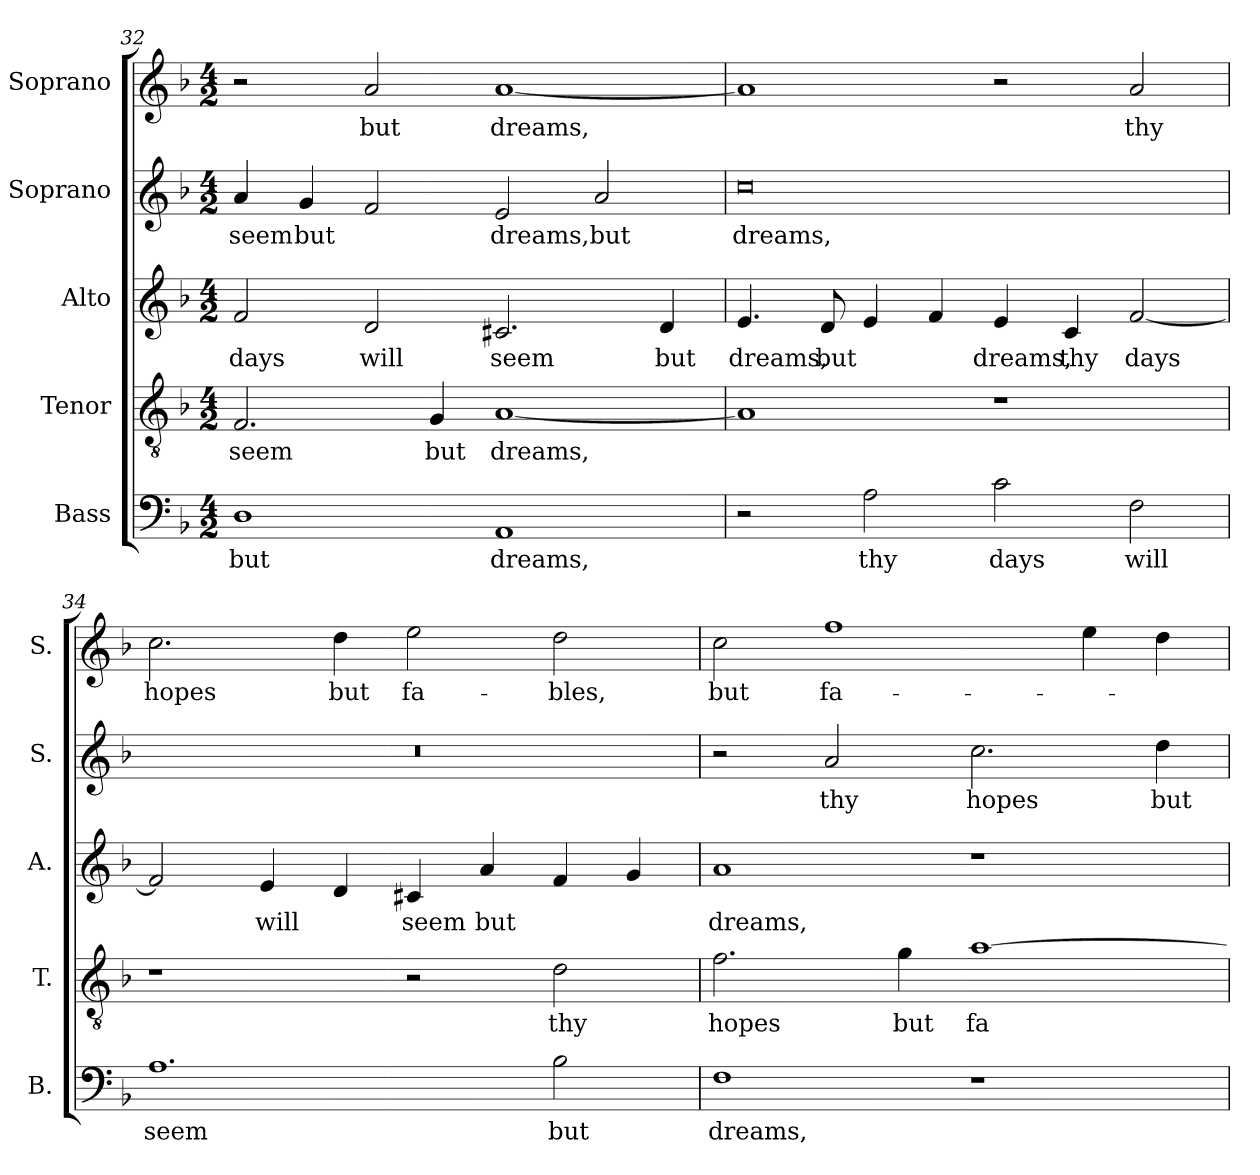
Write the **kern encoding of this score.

**kern	**text	**kern	**text	**kern	**text	**kern	**text	**kern	**text
*part5	*part5	*part4	*part4	*part3	*part3	*part2	*part2	*part1	*part1
*staff5	*staff5	*staff4	*staff4	*staff3	*staff3	*staff2	*staff2	*staff1	*staff1
*I"Bass	*	*I"Tenor	*	*I"Alto	*	*I"Soprano	*	*I"Soprano	*
*I'B.	*	*I'T.	*	*I'A.	*	*I'S.	*	*I'S.	*
!!LO:LB:g=z
*clefF4	*	*clefGv2	*	*clefG2	*	*clefG2	*	*clefG2	*
*	*	*ITrd7c12	*	*	*	*	*	*	*
*k[b-]	*	*k[b-]	*	*k[b-]	*	*k[b-]	*	*k[b-]	*
*F:	*	*F:	*	*F:	*	*F:	*	*F:	*
*M4/2	*	*M4/2	*	*M4/2	*	*M4/2	*	*M4/2	*
=32	=32	=32	=32	=32	=32	=32	=32	=32	=32
!	!LO:LY:b:color=#000000	!	!	!	!	!	!	!	!
!	!	!	!LO:LY:b:color=#000000	!	!	!	!	!	!
!	!	!	!	!	!LO:LY:b:color=#000000	!	!	!	!
!	!	!	!	!	!	!	!LO:LY:b:color=#000000	!	!
1Di	but	2.FFi/	seem	2fi/	days	4ai/	seem	2r	.
!	!	!	!	!	!	!	!LO:LY:b:color=#000000	!	!
.	.	.	.	.	.	4gi/	but	.	.
!	!	!	!	!	!LO:LY:b:color=#000000	!	!	!	!
!	!	!	!	!	!	!	!	!	!LO:LY:b:color=#000000
.	.	.	.	2di/	will	2fi/	.	2ai/	but
!	!	!	!LO:LY:b:color=#000000	!	!	!	!	!	!
.	.	4GGi/	but	.	.	.	.	.	.
!	!LO:LY:b:color=#000000	!	!	!	!	!	!	!	!
!	!	!	!LO:LY:b:color=#000000	!	!	!	!	!	!
!	!	!	!	!	!LO:LY:b:color=#000000	!	!	!	!
!	!	!	!	!	!	!	!LO:LY:b:color=#000000	!	!
!	!	!	!	!	!	!	!	!	!LO:LY:b:color=#000000
1AAi	dreams,	[1AAi	dreams,	2.c#Xi/	seem	2ei/	dreams,	[1ai	dreams,
!	!	!	!	!	!	!	!LO:LY:b:color=#000000	!	!
.	.	.	.	.	.	2ai/	but	.	.
!	!	!	!	!	!LO:LY:b:color=#000000	!	!	!	!
.	.	.	.	4di/	but	.	.	.	.
=33	=33	=33	=33	=33	=33	=33	=33	=33	=33
!	!	!	!	!	!LO:LY:b:color=#000000	!	!	!	!
!	!	!	!	!	!	!	!LO:LY:b:color=#000000	!	!
2r	.	1AAi]	.	4.ei/	dreams,	0cci	dreams,	1ai]	.
!	!	!	!	!	!LO:LY:b:color=#000000	!	!	!	!
.	.	.	.	8di/	but	.	.	.	.
!	!LO:LY:b:color=#000000	!	!	!	!	!	!	!	!
2Ai\	thy	.	.	4ei/	.	.	.	.	.
.	.	.	.	4fi/	.	.	.	.	.
!	!LO:LY:b:color=#000000	!	!	!	!	!	!	!	!
!	!	!	!	!	!LO:LY:b:color=#000000	!	!	!	!
2ci\	days	1r	.	4ei/	dreams,	.	.	2r	.
!	!	!	!	!	!LO:LY:b:color=#000000	!	!	!	!
.	.	.	.	4ci/	thy	.	.	.	.
!	!LO:LY:b:color=#000000	!	!	!	!	!	!	!	!
!	!	!	!	!	!LO:LY:b:color=#000000	!	!	!	!
!	!	!	!	!	!	!	!	!	!LO:LY:b:color=#000000
2Fi\	will	.	.	[2fi/	days	.	.	2ai/	thy
=34	=34	=34	=34	=34	=34	=34	=34	=34	=34
!	!LO:LY:b:color=#000000	!	!	!	!	!LO:N:vis=1	!	!	!
!	!	!	!	!	!	!	!	!	!LO:LY:b:color=#000000
1.Ai	seem	1r	.	2fi/]	.	0r	.	2.cci\	hopes
!	!	!	!	!	!LO:LY:b:color=#000000	!	!	!	!
.	.	.	.	4ei/	will	.	.	.	.
!	!	!	!	!	!	!	!	!	!LO:LY:b:color=#000000
.	.	.	.	4di/	.	.	.	4ddi\	but
!	!	!	!	!	!LO:LY:b:color=#000000	!	!	!	!
!	!	!	!	!	!	!	!	!	!LO:LY:b:color=#000000
.	.	2r	.	4c#Xi/	seem	.	.	2eei\	fa-
!	!	!	!	!	!LO:LY:b:color=#000000	!	!	!	!
.	.	.	.	4ai/	but	.	.	.	.
!	!LO:LY:b:color=#000000	!	!	!	!	!	!	!	!
!	!	!	!LO:LY:b:color=#000000	!	!	!	!	!	!
!	!	!	!	!	!	!	!	!	!LO:LY:b:color=#000000
2B-i\	but	2Di\	thy	4fi/	.	.	.	2ddi\	-bles,
.	.	.	.	4gi/	.	.	.	.	.
!!LO:PB:g=z
=35	=35	=35	=35	=35	=35	=35	=35	=35	=35
!	!LO:LY:b:color=#000000	!	!	!	!	!	!	!	!
!	!	!	!LO:LY:b:color=#000000	!	!	!	!	!	!
!	!	!	!	!	!LO:LY:b:color=#000000	!	!	!	!
!	!	!	!	!	!	!	!	!	!LO:LY:b:color=#000000
1Fi	dreams,	2.Fi\	hopes	1ai	dreams,	2r	.	2cci\	but
!	!	!	!	!	!	!	!LO:LY:b:color=#000000	!	!
!	!	!	!	!	!	!	!	!	!LO:LY:b:color=#000000
.	.	.	.	.	.	2ai/	thy	1ffi	fa-
!	!	!	!LO:LY:b:color=#000000	!	!	!	!	!	!
.	.	4Gi\	but	.	.	.	.	.	.
!	!	!	!LO:LY:b:color=#000000	!	!	!	!	!	!
!	!	!	!	!	!	!	!LO:LY:b:color=#000000	!	!
1r	.	[1Ai	fa-	1r	.	2.cci\	hopes	.	.
.	.	.	.	.	.	.	.	4eei\	.
!	!	!	!	!	!	!	!LO:LY:b:color=#000000	!	!
.	.	.	.	.	.	4ddi\	but	4ddi\	.
=	=	=	=	=	=	=	=	=	=
*-	*-	*-	*-	*-	*-	*-	*-	*-	*-
